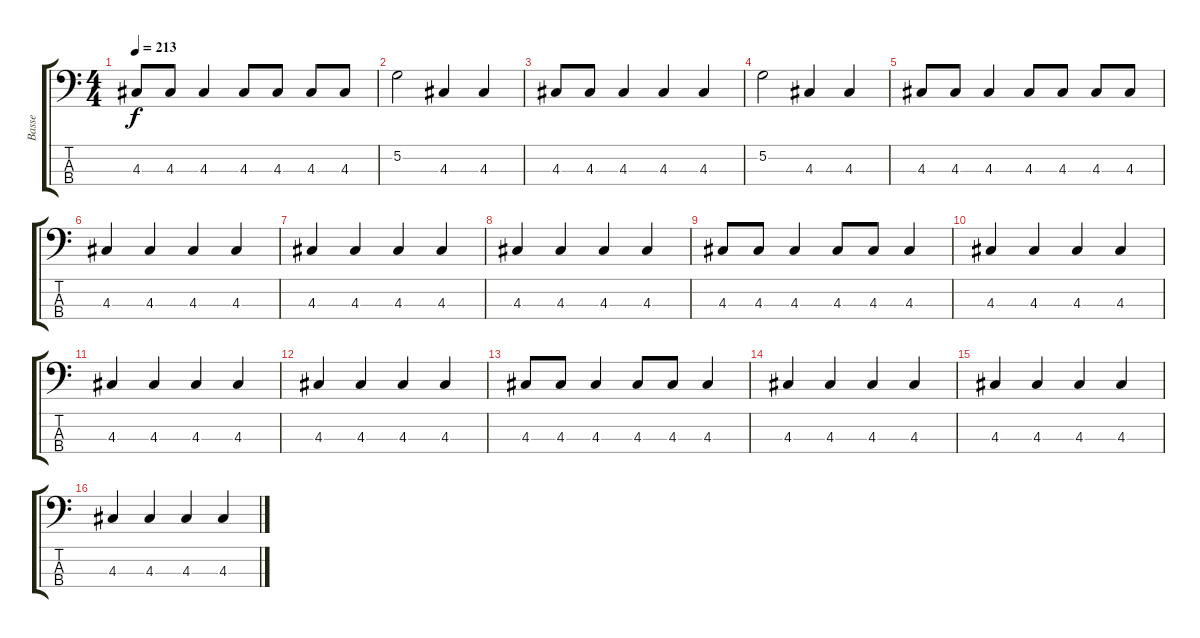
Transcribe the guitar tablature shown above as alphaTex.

\track ("Basse" "Basse") {instrument electricbassfinger}
\staff {score tabs}
\tuning (G2 D2 A1 E1) {hide}
\ts (4 4)
\tempo 213
\clef f4
\ks c
4.3.8{dy f} 4.3.8 4.3.4 4.3.8 4.3.8 4.3.8 4.3.8 |
5.2.2 4.3.4 4.3.4 |
4.3.8 4.3.8 4.3.4 4.3.4 4.3.4 |
5.2.2 4.3.4 4.3.4 |
4.3.8 4.3.8 4.3.4 4.3.8 4.3.8 4.3.8 4.3.8 |
4.3.4 4.3.4 4.3.4 4.3.4 |
4.3.4 4.3.4 4.3.4 4.3.4 |
4.3.4 4.3.4 4.3.4 4.3.4 |
4.3.8 4.3.8 4.3.4 4.3.8 4.3.8 4.3.4 |
4.3.4 4.3.4 4.3.4 4.3.4 |
4.3.4 4.3.4 4.3.4 4.3.4 |
4.3.4 4.3.4 4.3.4 4.3.4 |
4.3.8 4.3.8 4.3.4 4.3.8 4.3.8 4.3.4 |
4.3.4 4.3.4 4.3.4 4.3.4 |
4.3.4 4.3.4 4.3.4 4.3.4 |
4.3.4 4.3.4 4.3.4 4.3.4
